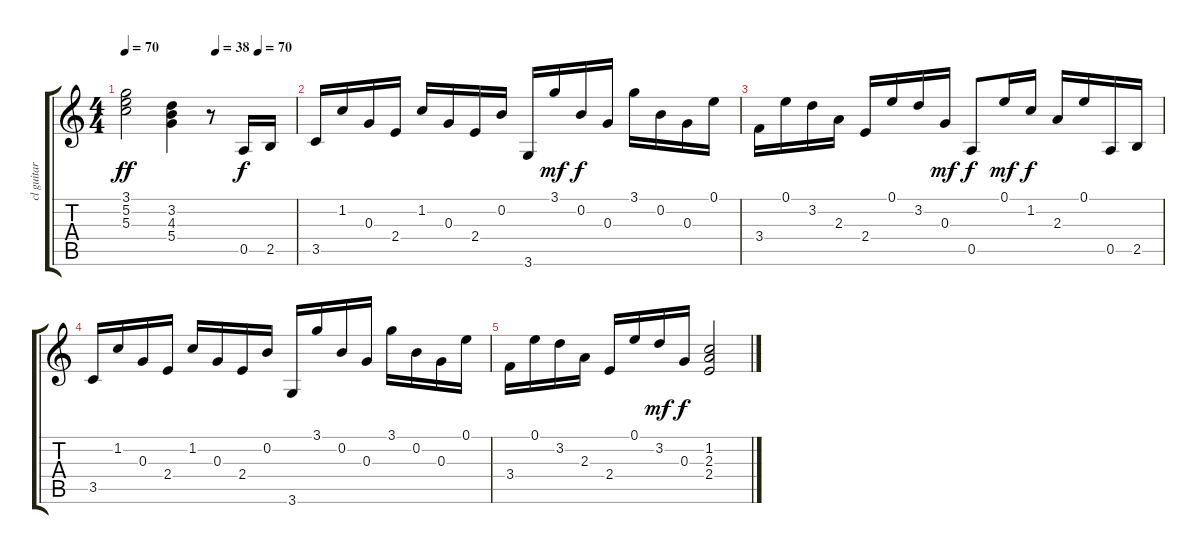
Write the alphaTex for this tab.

\track ("cl guitar R" "cl guitar ") {instrument electricguitarclean}
\staff {score tabs}
\tuning (E4 B3 G3 D3 A2 E2) {hide}
\ts (4 4)
\tempo 70
\tempo (38 0.53125)
\tempo (70 0.78125)
\clef g2
\ks c
(3.1 5.2 5.3).2{dy ff} (3.2 4.3 5.4).4 r.8 0.5.16{dy f volume 15} 2.5.16 |
3.5.16 1.2.16 0.3.16 2.4.16 1.2.16 0.3.16 2.4.16 0.2.16 3.6.16 3.1.16{dy mf} 0.2.16{dy f} 0.3.16 3.1.16 0.2.16 0.3.16 0.1.16 |
3.4.16 0.1.16 3.2.16 2.3.16 2.4.16 0.1.16 3.2.16 0.3.16{dy mf} 0.5.8{dy f} 0.1.16{dy mf} 1.2.16{dy f} 2.3.16 0.1.16 0.5.16 2.5.16 |
3.5.16 1.2.16 0.3.16 2.4.16 1.2.16 0.3.16 2.4.16 0.2.16 3.6.16 3.1.16 0.2.16 0.3.16 3.1.16 0.2.16 0.3.16 0.1.16 |
3.4.16 0.1.16 3.2.16 2.3.16 2.4.16 0.1.16 3.2.16{dy mf} 0.3.16{dy f} (1.2 2.3 2.4).2
